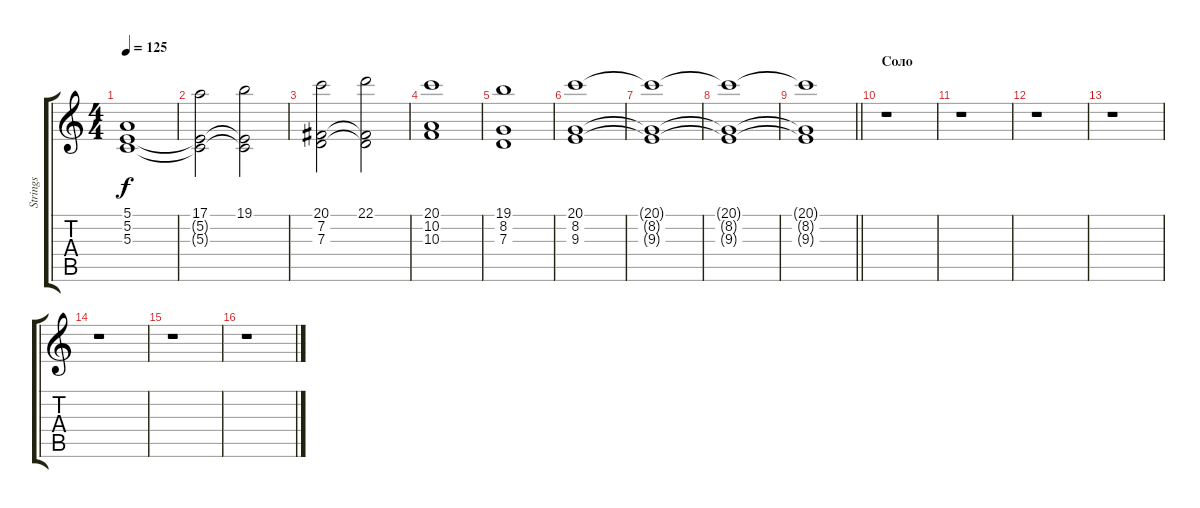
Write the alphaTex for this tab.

\track ("Strings" "Strings") {instrument stringensemble1}
\staff {score tabs}
\tuning (E4 B3 G3 D3 A2 E2) {hide}
\ts (4 4)
\tempo 125
\clef g2
\ks c
(5.1{t} 5.2{t} 5.3{t}).1{dy f} |
(17.1 5.2{t} 5.3{t}).2 (19.1 5.2{t} 5.3{t}).2 |
(20.1 7.2 7.3).2 (22.1 7.2{t} 7.3{t}).2 |
(20.1 10.2 10.3).1 |
(19.1 8.2 7.3).1 |
(20.1 8.2 9.3).1 |
(20.1{t} 8.2{t} 9.3{t}).1 |
(20.1{t} 8.2{t} 9.3{t}).1 |
\barLineRight lightlight
(20.1{t} 8.2{t} 9.3{t}).1 |
\section ("" "Соло")
r.1 |
r.1 |
r.1 |
r.1 |
r.1 |
r.1 |
r.1
